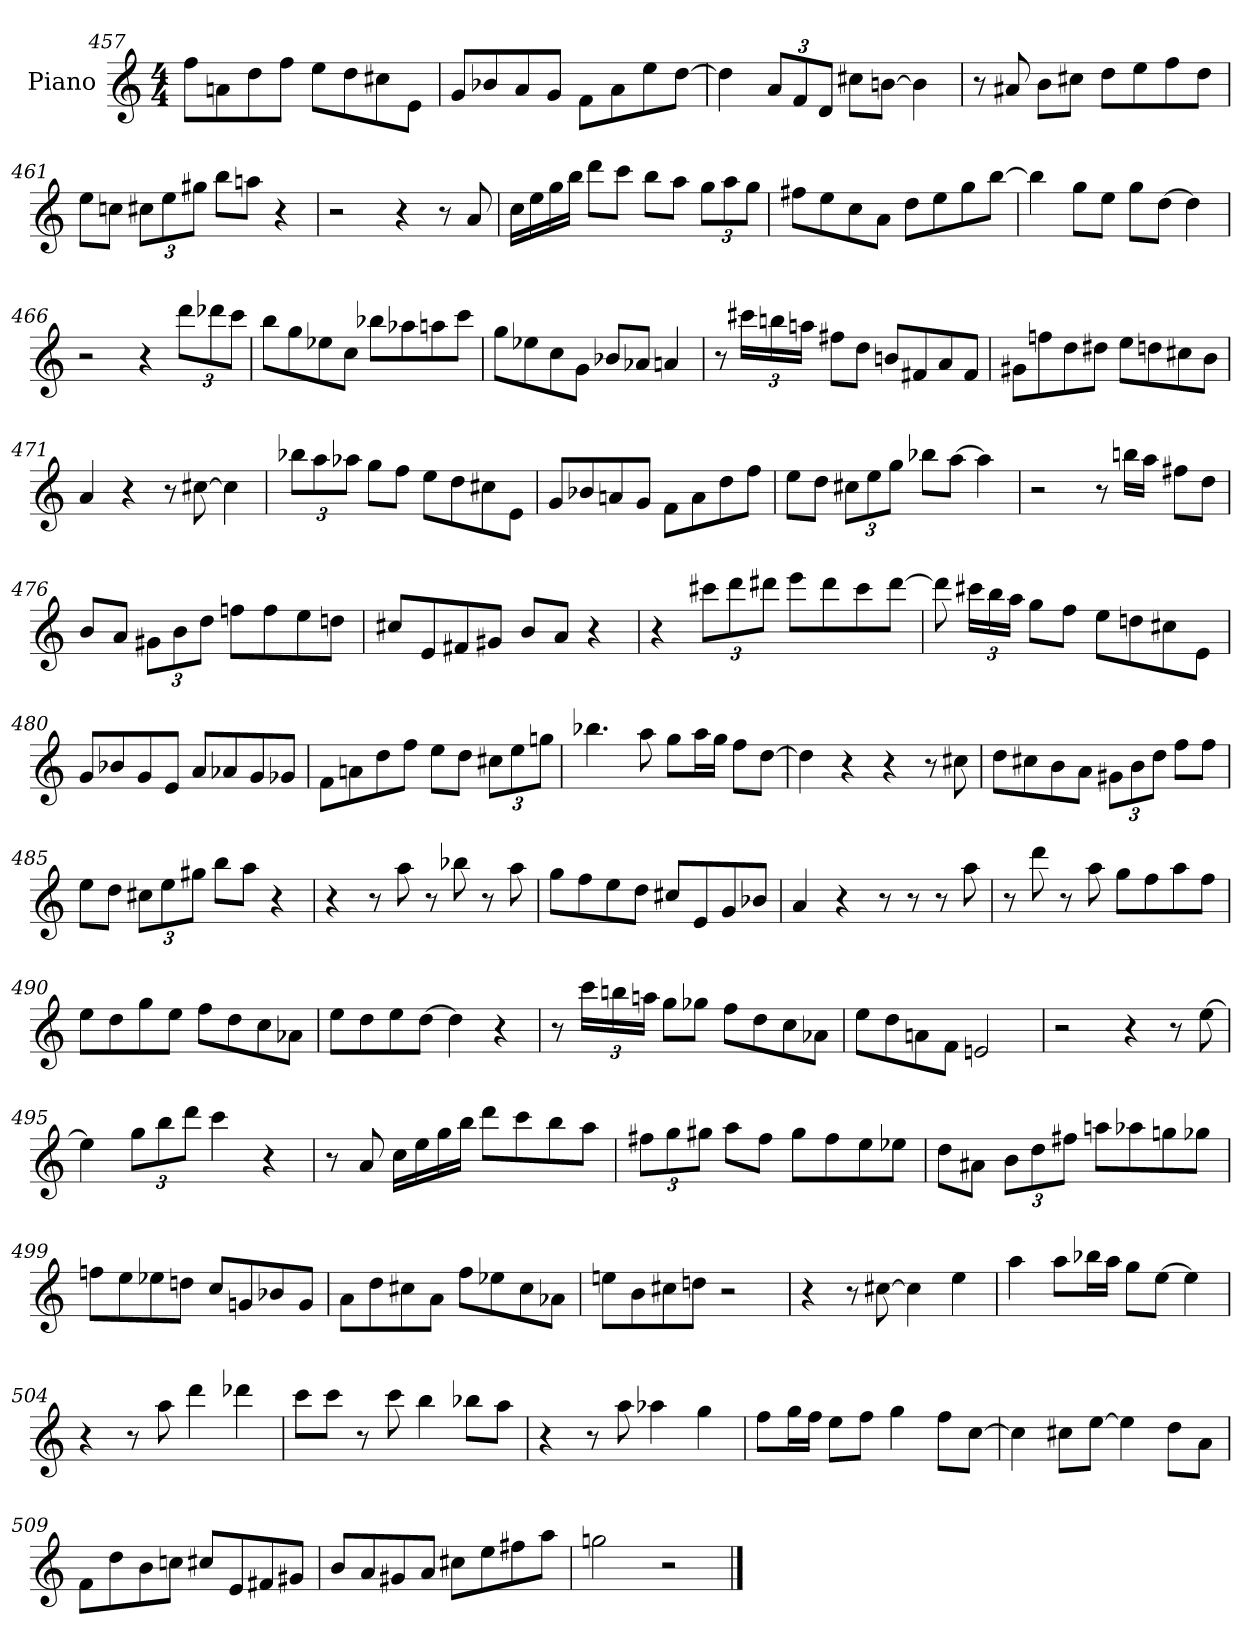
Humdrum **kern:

**kern
*part1
*staff1
*I"Piano
*I'Pno.
*clefG2
*k[]
*M4/4
=457
8ff\L
8an\
8dd\
8ff\J
8ee\L
8dd\
8cc#X\
8e\J
!!LO:LB:g=z
=458
8g/L
8b-X/
8a/
8g/J
8f\L
8a\
8ee\
[8dd\J
=459
4dd\]
*Xbrackettup
12a/L
12f/
12d/J
8cc#X\L
[8bn\J
4b\]
=460
8r
8a#X/
8b\L
8cc#X\J
8dd\L
8ee\
8ff\
8dd\J
=461
8ee\L
8ccn\J
12cc#X\L
12ee\
12gg#X\J
8bb\L
8aan\J
4r
=462
2r
4r
8r
8a/
!!LO:PB:g=z
=463
16cc\LL
16ee\
16gg\
16bb\JJ
8ddd\L
8ccc\J
8bb\L
8aa\J
12gg\L
12aa\
12gg\J
=464
8ff#X\L
8ee\
8cc\
8a\J
8dd\L
8ee\
8gg\
[8bb\J
=465
4bb\]
8gg\L
8ee\J
8gg\L
[8dd\J
4dd\]
=466
2r
4r
12ddd\L
12ddd-X\
12ccc\J
=467
8bb\L
8gg\
8ee-X\
8cc\J
8bb-X\L
8aa-X\
8aan\
8ccc\J
!!LO:LB:g=z
=468
8gg\L
8ee-X\
8cc\
8g\J
8b-X/L
8a-X/J
4an/
=469
8r
24ccc#X\LL
24bbn\
24aan\JJ
8ff#X\L
8dd\J
8bn/L
8f#X/
8a/
8f#/J
=470
8g#X\L
8ffn\
8dd\
8dd#X\J
8ee\L
8ddn\
8cc#X\
8b\J
=471
4a/
4r
8r
[8cc#X\
4cc#\]
!!LO:LB:g=z
=472
12bb-X\L
12aa\
12aa-X\J
8gg\L
8ff\J
8ee\L
8dd\
8cc#X\
8e\J
=473
8g/L
8b-X/
8an/
8g/J
8f\L
8a\
8dd\
8ff\J
=474
8ee\L
8dd\J
12cc#X\L
12ee\
12gg\J
8bb-X\L
[8aa\J
4aa\]
=475
2r
8r
16bbn\LL
16aa\JJ
8ff#X\L
8dd\J
!!LO:LB:g=z
=476
8b/L
8a/J
12g#X\L
12b\
12dd\J
8ffn\L
8ff\
8ee\
8ddn\J
=477
8cc#X/L
8e/
8f#X/
8g#X/J
8b/L
8a/J
4r
=478
4r
12ccc#X\L
12ddd\
12ddd#X\J
8eee\L
8ddd#\
8ccc#\
[8ddd#\J
=479
8ddd#\]
24ccc#X\LL
24bb\
24aa\JJ
8gg\L
8ff\J
8ee\L
8ddn\
8cc#X\
8e\J
!!LO:LB:g=z
=480
8g/L
8b-X/
8g/
8e/J
8a/L
8a-X/
8g/
8g-X/J
=481
8f\L
8an\
8dd\
8ff\J
8ee\L
8dd\J
12cc#X\L
12ee\
12ggn\J
=482
4.bb-X\
8aa\
8gg\L
16aa\L
16gg\JJ
8ff\L
[8dd\J
=483
4dd\]
4r
4r
8r
8cc#X\
=484
8dd\L
8cc#X\
8b\
8a\J
12g#X\L
12b\
12dd\J
8ff\L
8ff\J
!!LO:LB:g=z
=485
8ee\L
8dd\J
12cc#X\L
12ee\
12gg#X\J
8bb\L
8aa\J
4r
=486
4r
8r
8aa\
8r
8bb-X\
8r
8aa\
=487
8gg\L
8ff\
8ee\
8dd\J
8cc#X/L
8e/
8g/
8b-X/J
=488
4a/
4r
8r
8r
8r
8aa\
=489
8r
8ddd\
8r
8aa\
8gg\L
8ff\
8aa\
8ff\J
!!LO:LB:g=z
=490
8ee\L
8dd\
8gg\
8ee\J
8ff\L
8dd\
8cc\
8a-X\J
=491
8ee\L
8dd\
8ee\
[8dd\J
4dd\]
4r
=492
8r
24ccc\LL
24bbn\
24aan\JJ
8gg\L
8gg-X\J
8ff\L
8dd\
8cc\
8a-X\J
=493
8ee\L
8dd\
8an\
8f\J
2en/
=494
2r
4r
8r
[8ee\
=495
4ee\]
12gg\L
12bb\
12ddd\J
4ccc\
4r
!!LO:LB:g=z
=496
8r
8a/
16cc\LL
16ee\
16gg\
16bb\JJ
8ddd\L
8ccc\
8bb\
8aa\J
=497
12ff#X\L
12gg\
12gg#X\J
8aa\L
8ff#\J
8gg#\L
8ff#\
8ee\
8ee-X\J
=498
8dd\L
8a#X\J
12b\L
12dd\
12ff#X\J
8aan\L
8aa-X\
8ggn\
8gg-X\J
=499
8ffn\L
8ee\
8ee-X\
8ddn\J
8cc/L
8gn/
8b-X/
8g/J
!!LO:LB:g=z
=500
8a\L
8dd\
8cc#X\
8a\J
8ff\L
8ee-X\
8cc#\
8a-X\J
=501
8een\L
8b\
8cc#X\
8ddn\J
2r
=502
4r
8r
[8cc#X\
4cc#\]
4ee\
=503
4aa\
8aa\L
16bb-X\L
16aa\JJ
8gg\L
[8ee\J
4ee\]
=504
4r
8r
8aa\
4ddd\
4ddd-X\
=505
8ccc\L
8ccc\J
8r
8ccc\
4bb\
8bb-X\L
8aa\J
!!LO:LB:g=z
=506
4r
8r
8aa\
4aa-X\
4gg\
=507
8ff\L
16gg\L
16ff\JJ
8ee\L
8ff\J
4gg\
8ff\L
[8cc\J
=508
4cc\]
8cc#X\L
[8ee\J
4ee\]
8dd\L
8a\J
=509
8f\L
8dd\
8b\
8ccn\J
8cc#X/L
8e/
8f#X/
8g#X/J
=510
8b/L
8a/
8g#X/
8a/J
8cc#X\L
8ee\
8ff#X\
8aa\J
=511
2ggn\
2r
==
*-
